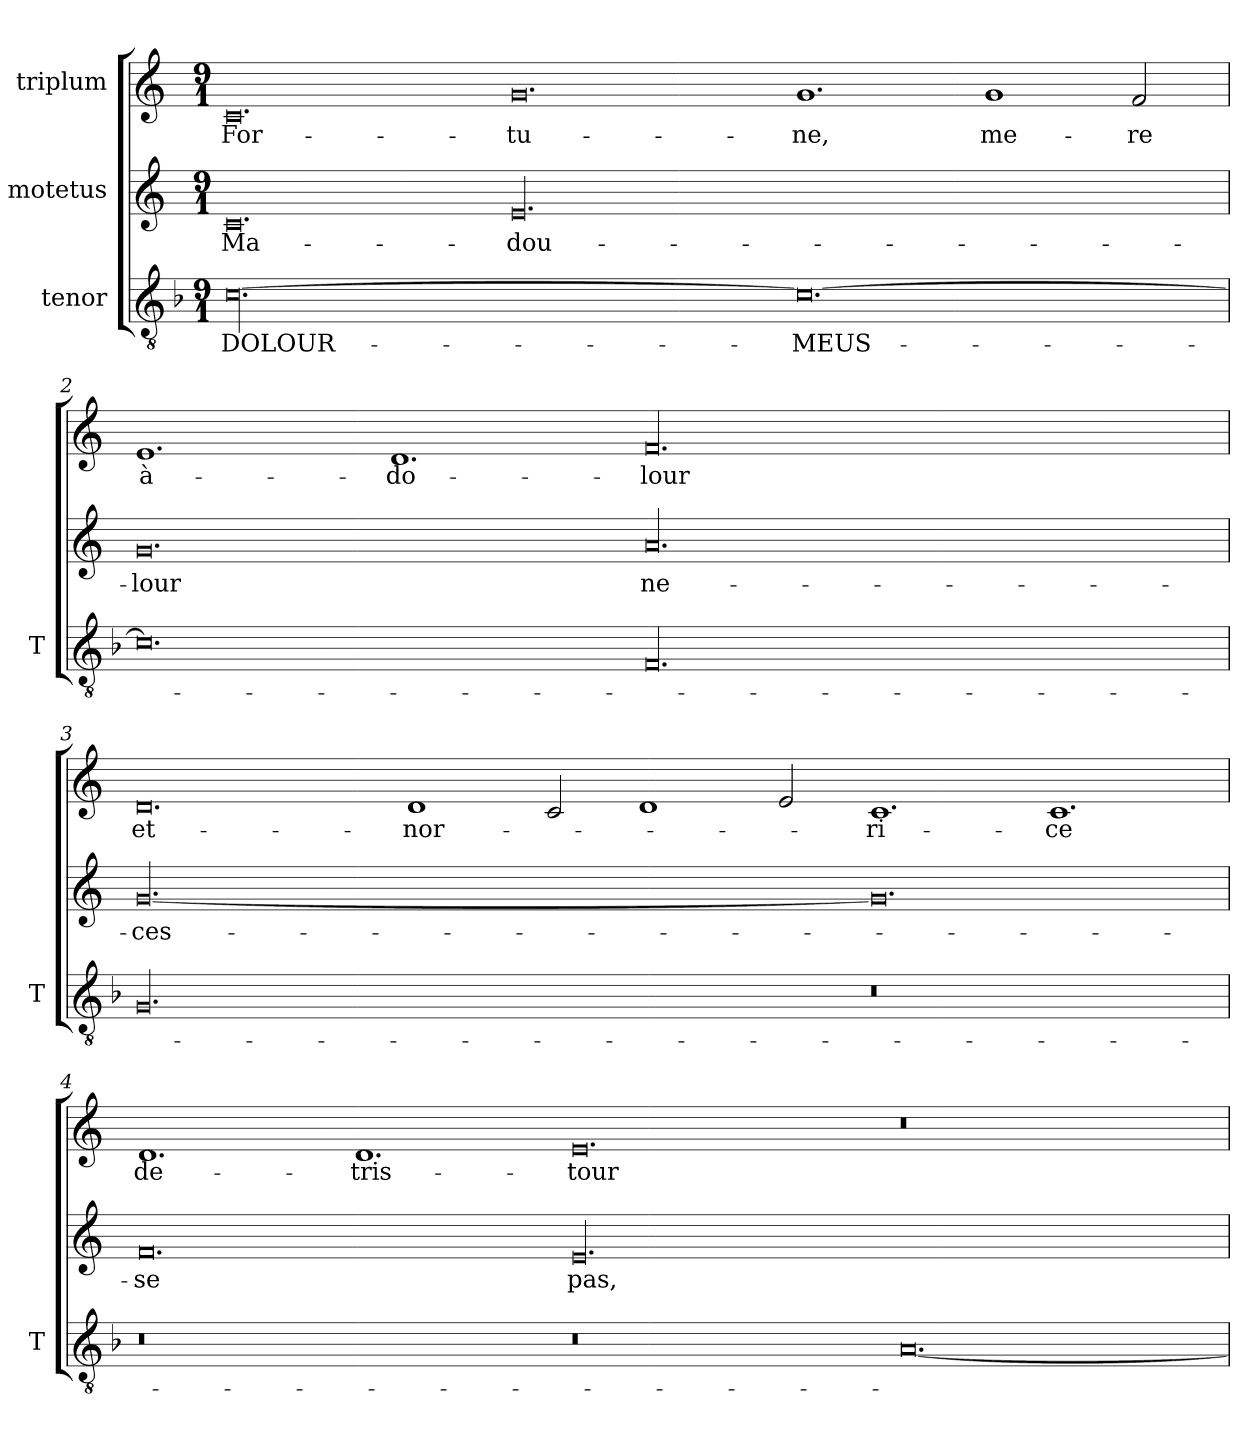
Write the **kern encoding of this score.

**kern	**text	**kern	**text	**kern	**text
*part3	*part3	*part2	*part2	*part1	*part1
*staff3	*staff3	*staff2	*staff2	*staff1	*staff1
*I"tenor	*	*I"motetus	*	*I"triplum	*
*I'T	*	*	*	*	*
*clefGv2	*	*clefG2	*	*clefG2	*
*k[b-]	*	*k[]	*	*k[]	*
*F:	*	*C:	*	*C:	*
*M9/1	*	*M9/1	*	*M9/1	*
=1	=1	=1	=1	=1	=1
[00.c\	DOLOUR-	0.c/	Ma-	0.c/	For-
.	.	00.e/	dou-	0.g/	-tu-
0.c\_	MEUS-	.	.	1.g/	-ne,
.	.	.	.	1g/	me-
.	.	.	.	2f/	-re
=2	=2	=2	=2	=2	=2
0.c\]	.	0.g/	-lour	1.e/	à-
.	.	.	.	1.d/	do-
00.F/	.	00.a/	ne-	00.f/	-lour
=3	=3	=3	=3	=3	=3
00.G/	.	[00.g/	ces-	0.d/	et-
.	.	.	.	1d/	nor-
.	.	.	.	2c/	.
.	.	.	.	1d/	.
.	.	.	.	2e/	.
0.r	.	0.g/]	.	1.c/	-ri-
.	.	.	.	1.c/	-ce
!!LO:LB:g=z
=4	=4	=4	=4	=4	=4
0.r	.	0.f/	-se	1.d/	de-
.	.	.	.	1.d/	tris-
0.r	.	00.e/	pas,-	0.e/	-tour
[0.A/	.	.	.	0.r	.
=	=	=	=	=	=
*-	*-	*-	*-	*-	*-
